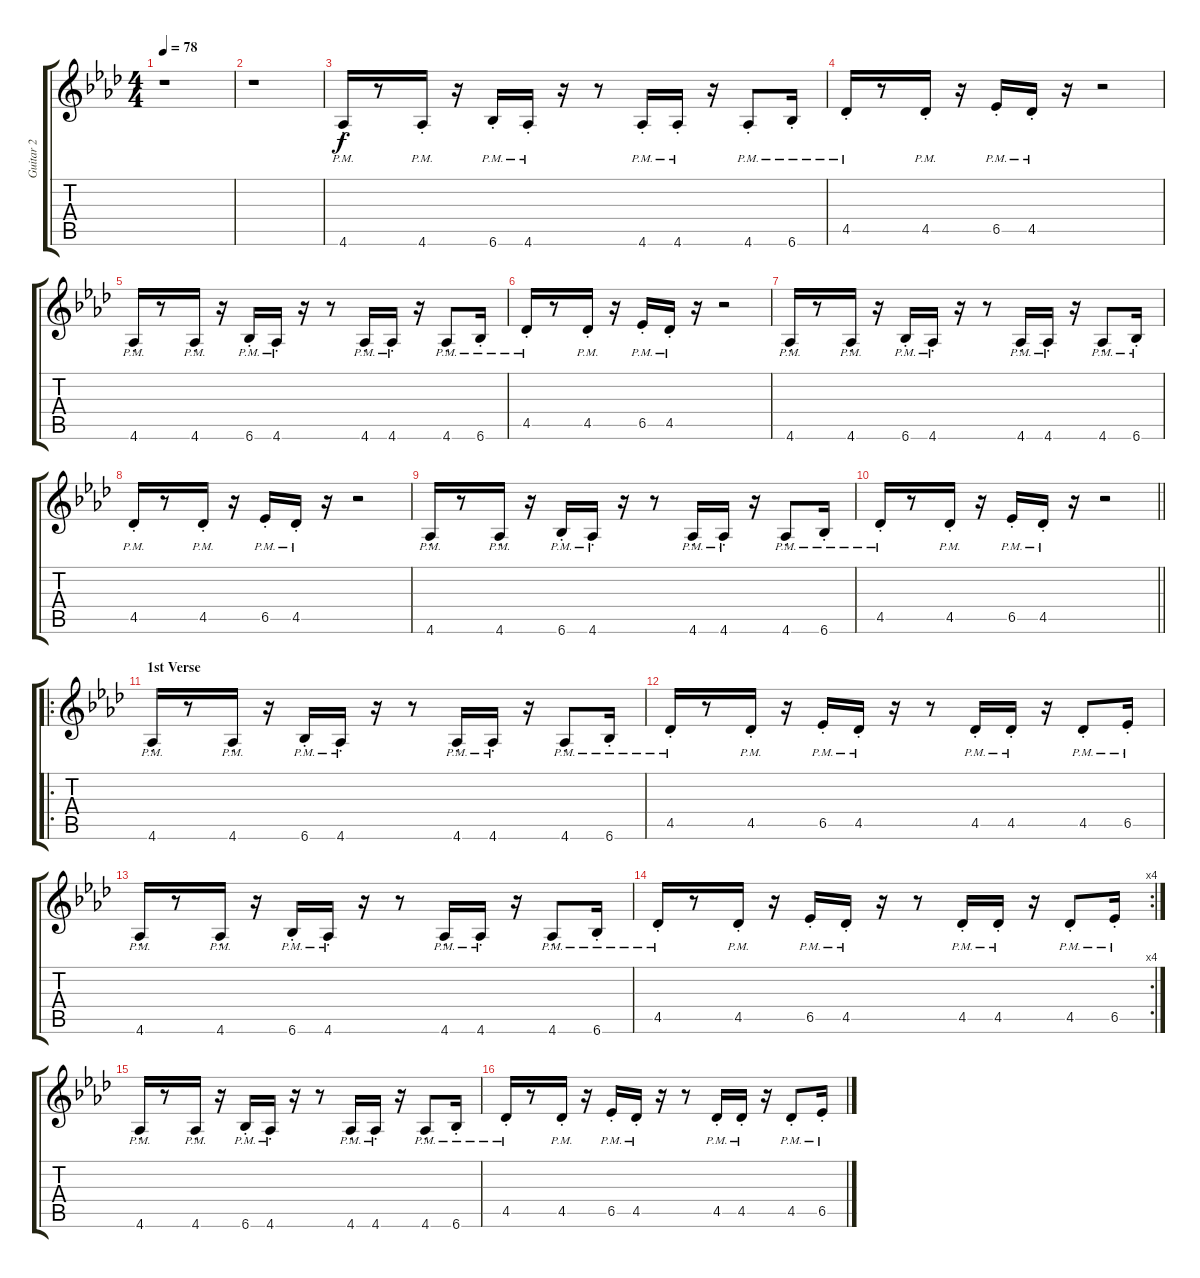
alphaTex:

\track ("Guitar 2" "Guitar 2") {instrument electricguitarclean}
\staff {score tabs}
\tuning (E4 B3 G3 D3 A2 E2) {hide}
\ts (4 4)
\tempo 78
\clef g2
\ks ab
r.1{dy f instrument electricguitarclean} |
r.1 |
4.6{pm st}.16 r.8 4.6{pm st}.16 r.16 6.6{pm st}.16 4.6{pm st}.16 r.16 r.8 4.6{pm st}.16 4.6{pm st}.16 r.16 4.6{pm st}.8 6.6{pm st}.16 |
4.5{pm st}.16 r.8 4.5{pm st}.16 r.16 6.5{pm st}.16 4.5{pm st}.16 r.16 r.2 |
4.6{pm st}.16 r.8 4.6{pm st}.16 r.16 6.6{pm st}.16 4.6{pm st}.16 r.16 r.8 4.6{pm st}.16 4.6{pm st}.16 r.16 4.6{pm st}.8 6.6{pm st}.16 |
4.5{pm st}.16 r.8 4.5{pm st}.16 r.16 6.5{pm st}.16 4.5{pm st}.16 r.16 r.2 |
4.6{pm st}.16 r.8 4.6{pm st}.16 r.16 6.6{pm st}.16 4.6{pm st}.16 r.16 r.8 4.6{pm st}.16 4.6{pm st}.16 r.16 4.6{pm st}.8 6.6{pm st}.16 |
4.5{pm st}.16 r.8 4.5{pm st}.16 r.16 6.5{pm st}.16 4.5{pm st}.16 r.16 r.2 |
4.6{pm st}.16 r.8 4.6{pm st}.16 r.16 6.6{pm st}.16 4.6{pm st}.16 r.16 r.8 4.6{pm st}.16 4.6{pm st}.16 r.16 4.6{pm st}.8 6.6{pm st}.16 |
\barLineRight lightlight
4.5{pm st}.16 r.8 4.5{pm st}.16 r.16 6.5{pm st}.16 4.5{pm st}.16 r.16 r.2 |
\ro
\section ("" "1st Verse")
4.6{pm st}.16 r.8 4.6{pm st}.16 r.16 6.6{pm st}.16 4.6{pm st}.16 r.16 r.8 4.6{pm st}.16 4.6{pm st}.16 r.16 4.6{pm st}.8 6.6{pm st}.16 |
4.5{pm st}.16 r.8 4.5{pm st}.16 r.16 6.5{pm st}.16 4.5{pm st}.16 r.16 r.8 4.5{pm st}.16 4.5{pm st}.16 r.16 4.5{pm st}.8 6.5{pm st}.16 |
4.6{pm st}.16 r.8 4.6{pm st}.16 r.16 6.6{pm st}.16 4.6{pm st}.16 r.16 r.8 4.6{pm st}.16 4.6{pm st}.16 r.16 4.6{pm st}.8 6.6{pm st}.16 |
\rc 4
4.5{pm st}.16 r.8 4.5{pm st}.16 r.16 6.5{pm st}.16 4.5{pm st}.16 r.16 r.8 4.5{pm st}.16 4.5{pm st}.16 r.16 4.5{pm st}.8 6.5{pm st}.16 |
4.6{pm st}.16 r.8 4.6{pm st}.16 r.16 6.6{pm st}.16 4.6{pm st}.16 r.16 r.8 4.6{pm st}.16 4.6{pm st}.16 r.16 4.6{pm st}.8 6.6{pm st}.16 |
4.5{pm st}.16 r.8 4.5{pm st}.16 r.16 6.5{pm st}.16 4.5{pm st}.16 r.16 r.8 4.5{pm st}.16 4.5{pm st}.16 r.16 4.5{pm st}.8 6.5{pm st}.16
